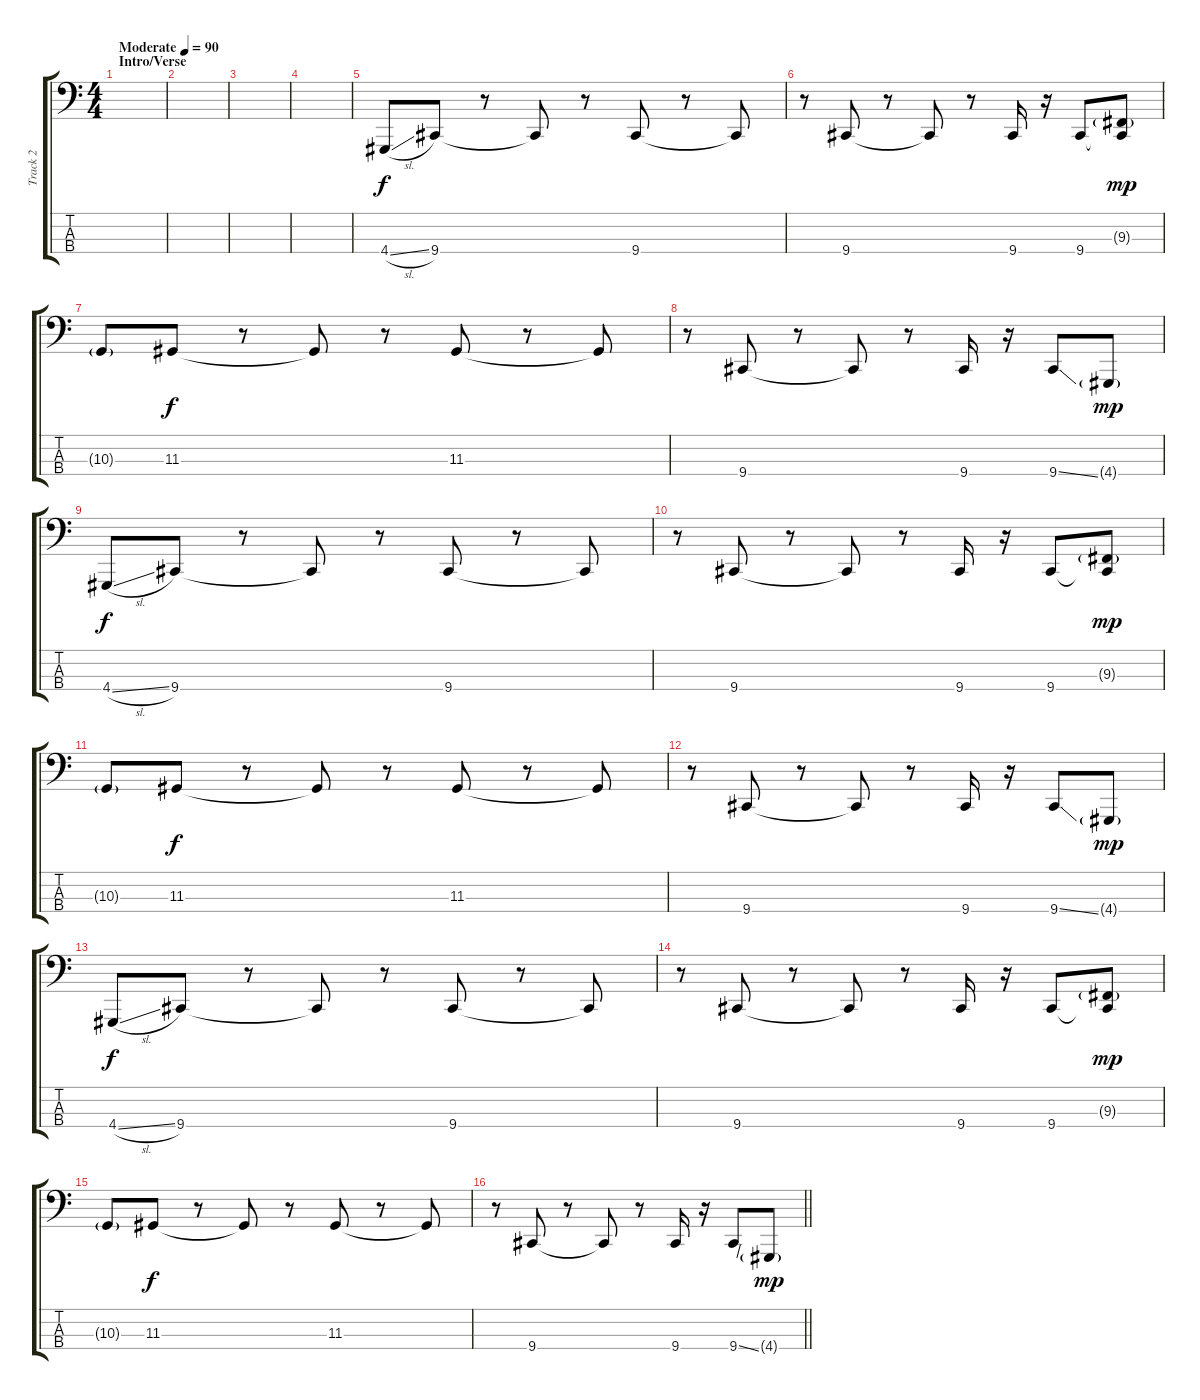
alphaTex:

\track ("Track 2" "Track 2") {instrument lead2sawtooth}
\staff {score tabs}
\tuning (G2 D2 A1 E1) {hide}
\ts (4 4)
\section ("" "Intro/Verse")
\tempo (90 "Moderate")
\clef f4
\ks c
|
|
|
|
4.4{sl}.8 9.4.8 r.8 9.4{t}.8 r.8 9.4.8 r.8 9.4{t}.8 |
r.8 9.4.8 r.8 9.4{t}.8 r.8 9.4.16 r.16 9.4.8 (9.3{g} 9.4{t}).8{dy mp} |
10.3{g}.8 11.3.8{dy f} r.8 11.3{t}.8 r.8 11.3.8 r.8 11.3{t}.8 |
r.8 9.4.8 r.8 9.4{t}.8 r.8 9.4.16 r.16 9.4{ss}.8 4.4{g}.8{dy mp} |
4.4{sl}.8{dy f} 9.4.8 r.8 9.4{t}.8 r.8 9.4.8 r.8 9.4{t}.8 |
r.8 9.4.8 r.8 9.4{t}.8 r.8 9.4.16 r.16 9.4.8 (9.3{g} 9.4{t}).8{dy mp} |
10.3{g}.8 11.3.8{dy f} r.8 11.3{t}.8 r.8 11.3.8 r.8 11.3{t}.8 |
r.8 9.4.8 r.8 9.4{t}.8 r.8 9.4.16 r.16 9.4{ss}.8 4.4{g}.8{dy mp} |
4.4{sl}.8{dy f} 9.4.8 r.8 9.4{t}.8 r.8 9.4.8 r.8 9.4{t}.8 |
r.8 9.4.8 r.8 9.4{t}.8 r.8 9.4.16 r.16 9.4.8 (9.3{g} 9.4{t}).8{dy mp} |
10.3{g}.8 11.3.8{dy f} r.8 11.3{t}.8 r.8 11.3.8 r.8 11.3{t}.8 |
\barLineRight lightlight
r.8 9.4.8 r.8 9.4{t}.8 r.8 9.4.16 r.16 9.4{ss}.8 4.4{g}.8{dy mp}
